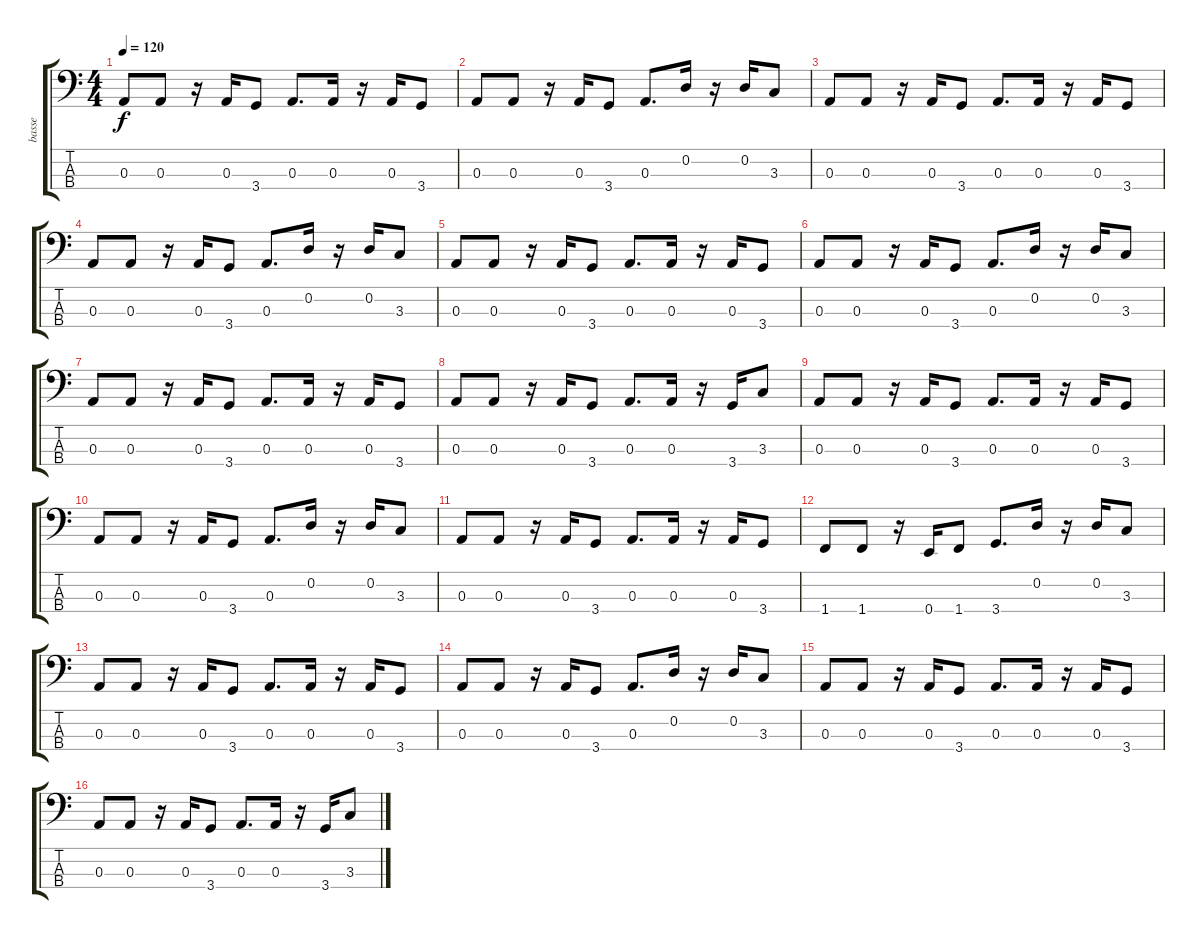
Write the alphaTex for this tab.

\track ("basse" "basse") {instrument electricbassfinger}
\staff {score tabs}
\tuning (G2 D2 A1 E1) {hide}
\ts (4 4)
\tempo 120
\clef f4
\ks c
0.3.8{dy f} 0.3.8 r.16 0.3.16 3.4.8 0.3.8{d} 0.3.16 r.16 0.3.16 3.4.8 |
0.3.8 0.3.8 r.16 0.3.16 3.4.8 0.3.8{d} 0.2.16 r.16 0.2.16 3.3.8 |
0.3.8 0.3.8 r.16 0.3.16 3.4.8 0.3.8{d} 0.3.16 r.16 0.3.16 3.4.8 |
0.3.8 0.3.8 r.16 0.3.16 3.4.8 0.3.8{d} 0.2.16 r.16 0.2.16 3.3.8 |
0.3.8 0.3.8 r.16 0.3.16 3.4.8 0.3.8{d} 0.3.16 r.16 0.3.16 3.4.8 |
0.3.8 0.3.8 r.16 0.3.16 3.4.8 0.3.8{d} 0.2.16 r.16 0.2.16 3.3.8 |
0.3.8 0.3.8 r.16 0.3.16 3.4.8 0.3.8{d} 0.3.16 r.16 0.3.16 3.4.8 |
0.3.8 0.3.8 r.16 0.3.16 3.4.8 0.3.8{d} 0.3.16 r.16 3.4.16 3.3.8 |
0.3.8 0.3.8 r.16 0.3.16 3.4.8 0.3.8{d} 0.3.16 r.16 0.3.16 3.4.8 |
0.3.8 0.3.8 r.16 0.3.16 3.4.8 0.3.8{d} 0.2.16 r.16 0.2.16 3.3.8 |
0.3.8 0.3.8 r.16 0.3.16 3.4.8 0.3.8{d} 0.3.16 r.16 0.3.16 3.4.8 |
1.4.8 1.4.8 r.16 0.4.16 1.4.8 3.4.8{d} 0.2.16 r.16 0.2.16 3.3.8 |
0.3.8 0.3.8 r.16 0.3.16 3.4.8 0.3.8{d} 0.3.16 r.16 0.3.16 3.4.8 |
0.3.8 0.3.8 r.16 0.3.16 3.4.8 0.3.8{d} 0.2.16 r.16 0.2.16 3.3.8 |
0.3.8 0.3.8 r.16 0.3.16 3.4.8 0.3.8{d} 0.3.16 r.16 0.3.16 3.4.8 |
0.3.8 0.3.8 r.16 0.3.16 3.4.8 0.3.8{d} 0.3.16 r.16 3.4.16 3.3.8
